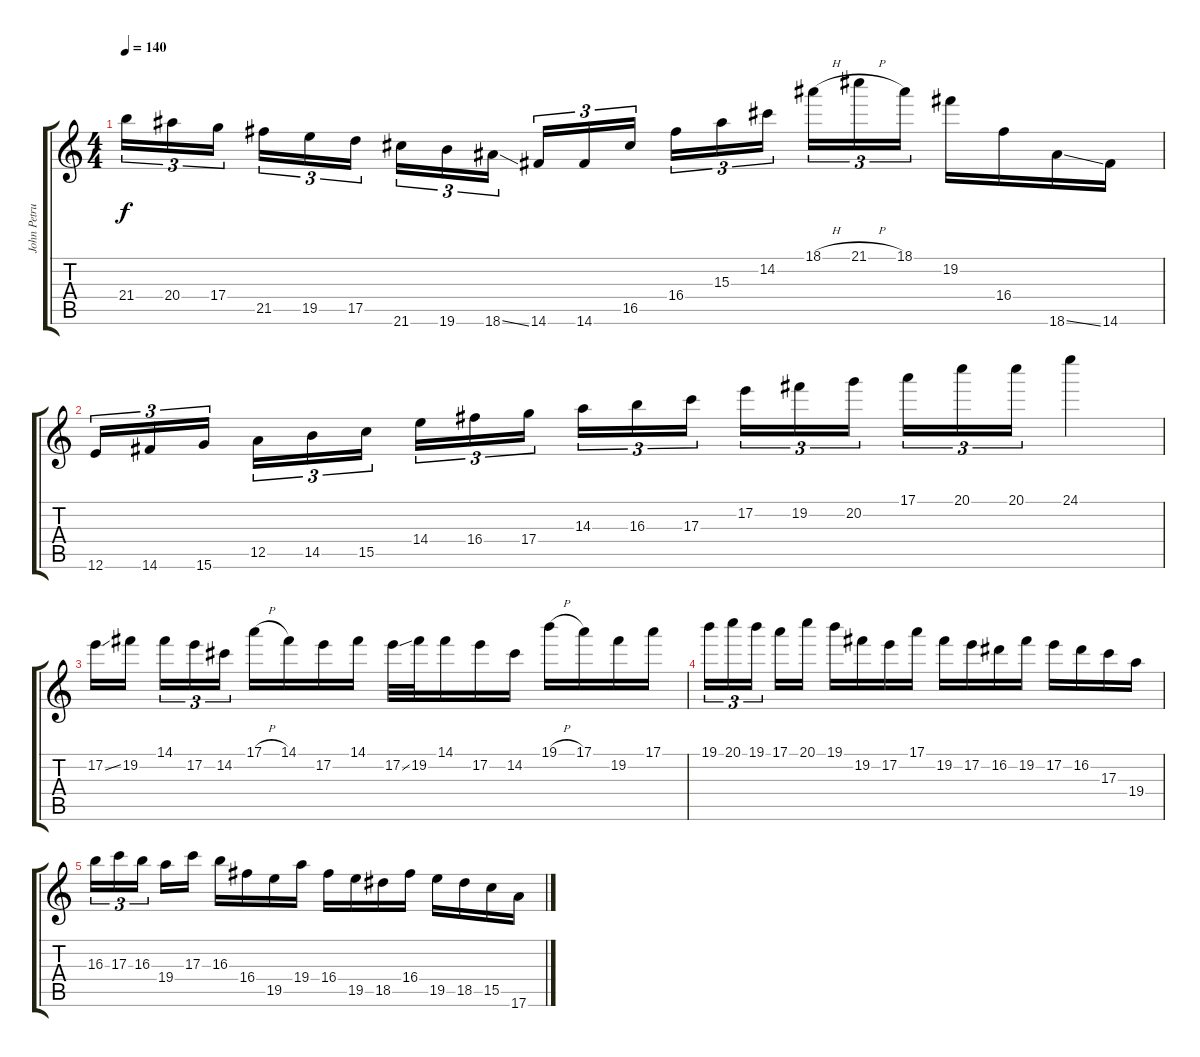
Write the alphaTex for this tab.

\track ("John Petrucci's guitar" "John Petru") {instrument overdrivenguitar}
\staff {score tabs}
\tuning (E4 B3 G3 D3 A2 E2) {hide}
\ts (4 4)
\tempo 140
\clef g2
\ks c
21.4.16{tu (3 2) dy f} 20.4.16{tu (3 2)} 17.4.16{tu (3 2)} 21.5.16{tu (3 2)} 19.5.16{tu (3 2)} 17.5.16{tu (3 2)} 21.6.16{tu (3 2)} 19.6.16{tu (3 2)} 18.6{ss}.16{tu (3 2)} 14.6.16{tu (3 2)} 14.6.16{tu (3 2)} 16.5.16{tu (3 2)} 16.4.16{tu (3 2)} 15.3.16{tu (3 2)} 14.2.16{tu (3 2)} 18.1{h}.16{tu (3 2)} 21.1{h}.16{tu (3 2)} 18.1.16{tu (3 2)} 19.2.16 16.4.16 18.6{ss}.16 14.6.16 |
12.6.16{tu (3 2)} 14.6.16{tu (3 2)} 15.6.16{tu (3 2)} 12.5.16{tu (3 2)} 14.5.16{tu (3 2)} 15.5.16{tu (3 2)} 14.4.16{tu (3 2)} 16.4.16{tu (3 2)} 17.4.16{tu (3 2)} 14.3.16{tu (3 2)} 16.3.16{tu (3 2)} 17.3.16{tu (3 2)} 17.2.16{tu (3 2)} 19.2.16{tu (3 2)} 20.2.16{tu (3 2)} 17.1.16{tu (3 2)} 20.1.16{tu (3 2)} 20.1.16{tu (3 2)} 24.1.4 |
17.2{ss}.16 19.2.16 14.1.16{tu (3 2)} 17.2.16{tu (3 2)} 14.2.16{tu (3 2)} 17.1{h}.16 14.1.16 17.2.16 14.1.16 17.2{ss}.32 19.2.32 14.1.16 17.2.16 14.2.16 19.1{h}.16 17.1.16 19.2.16 17.1.16 |
19.1.16{tu (3 2)} 20.1.16{tu (3 2)} 19.1.16{tu (3 2)} 17.1.16 20.1.16 19.1.16 19.2.16 17.2.16 17.1.16 19.2.16 17.2.16 16.2.16 19.2.16 17.2.16 16.2.16 17.3.16 19.4.16 |
16.3.16{tu (3 2)} 17.3.16{tu (3 2)} 16.3.16{tu (3 2)} 19.4.16 17.3.16 16.3.16 16.4.16 19.5.16 19.4.16 16.4.16 19.5.16 18.5.16 16.4.16 19.5.16 18.5.16 15.5.16 17.6.16
